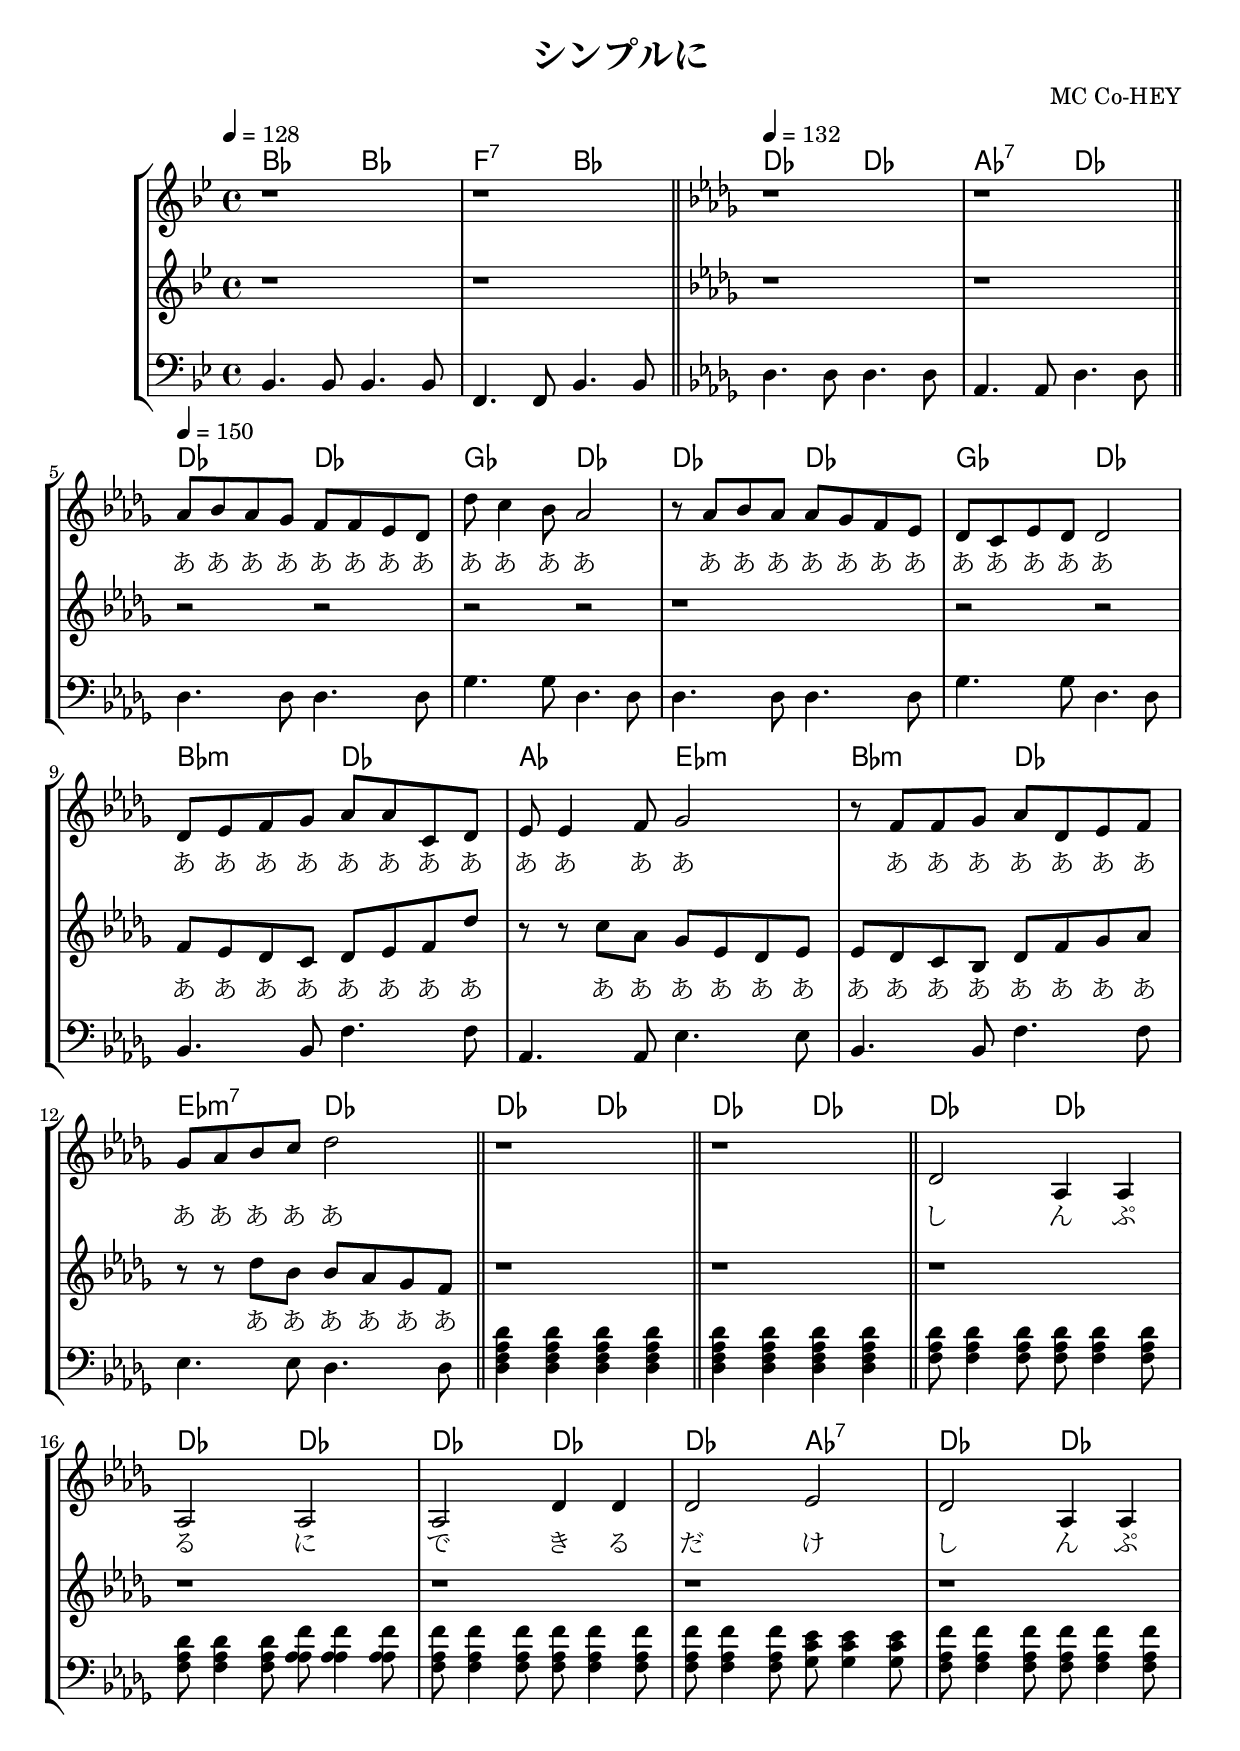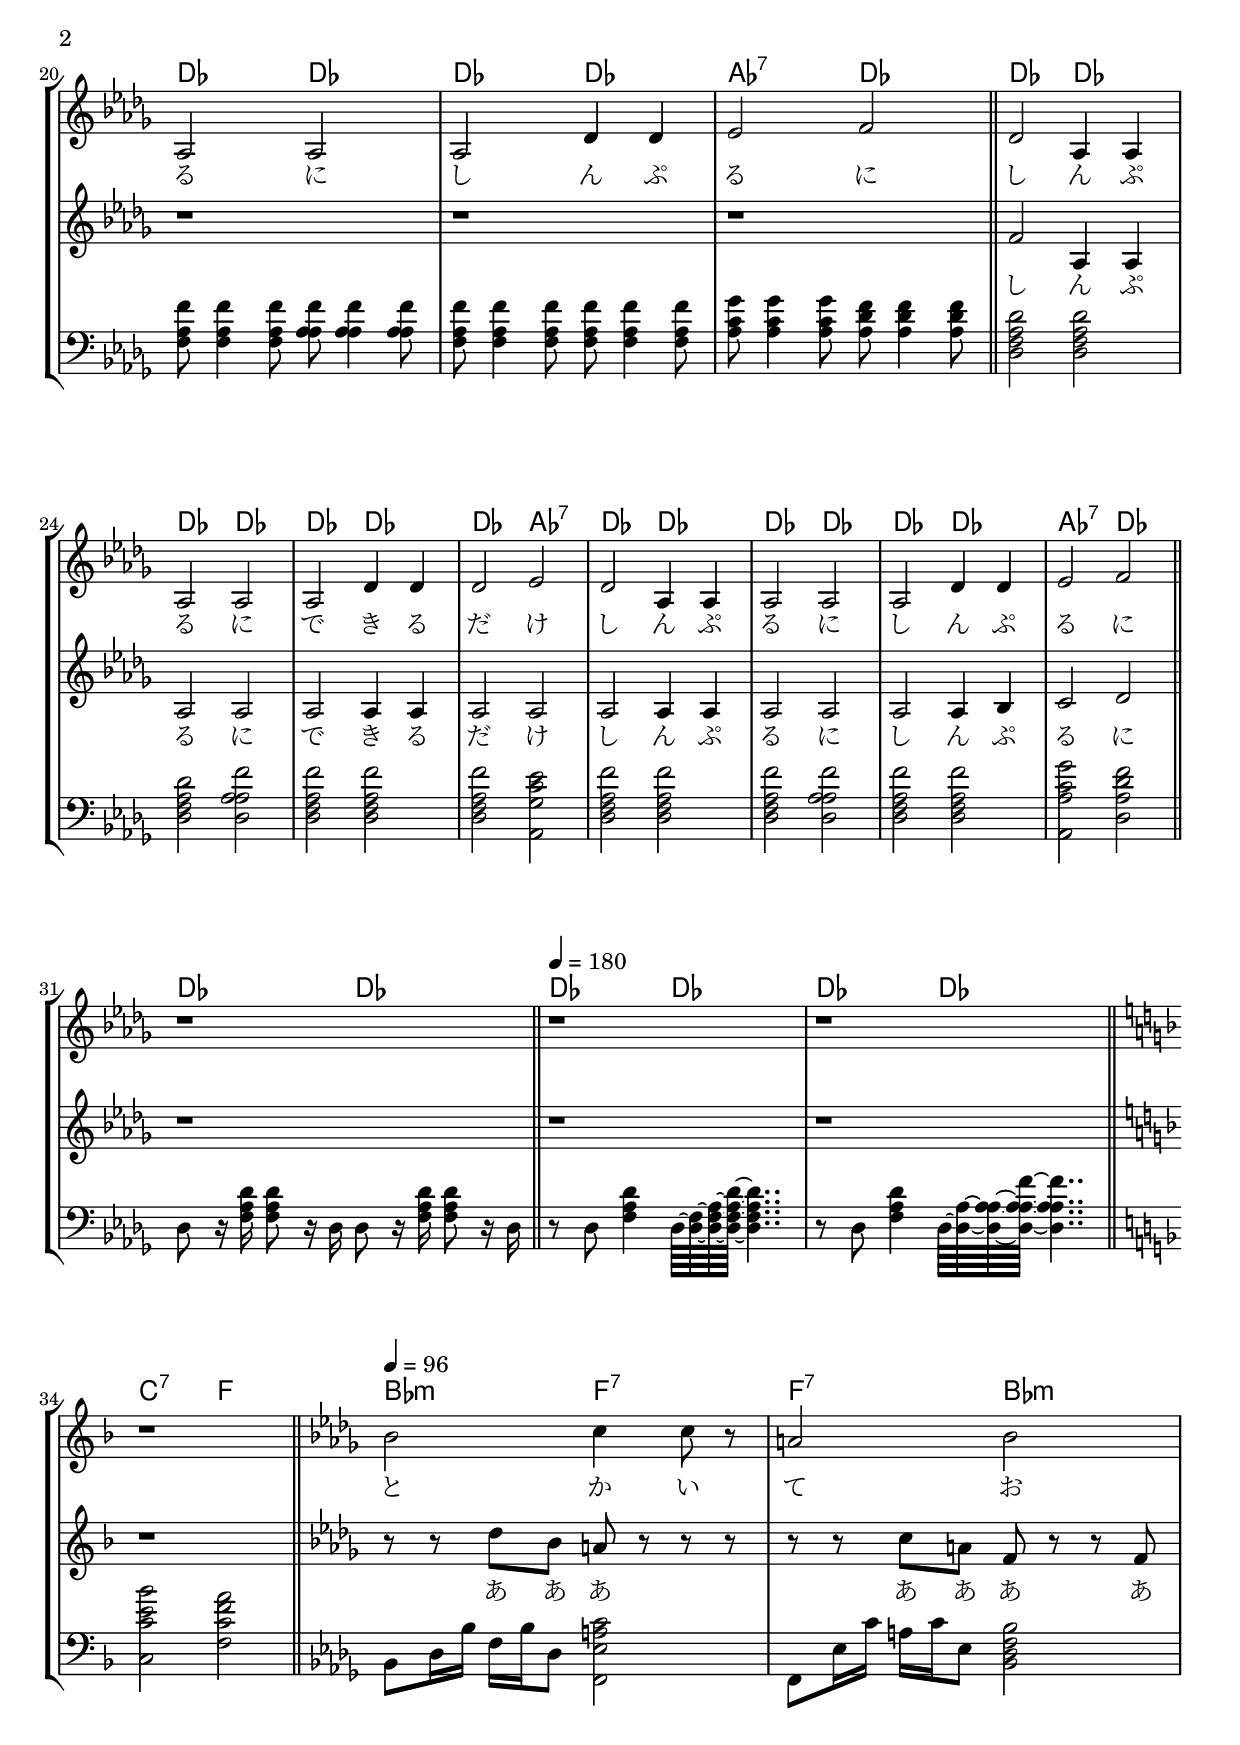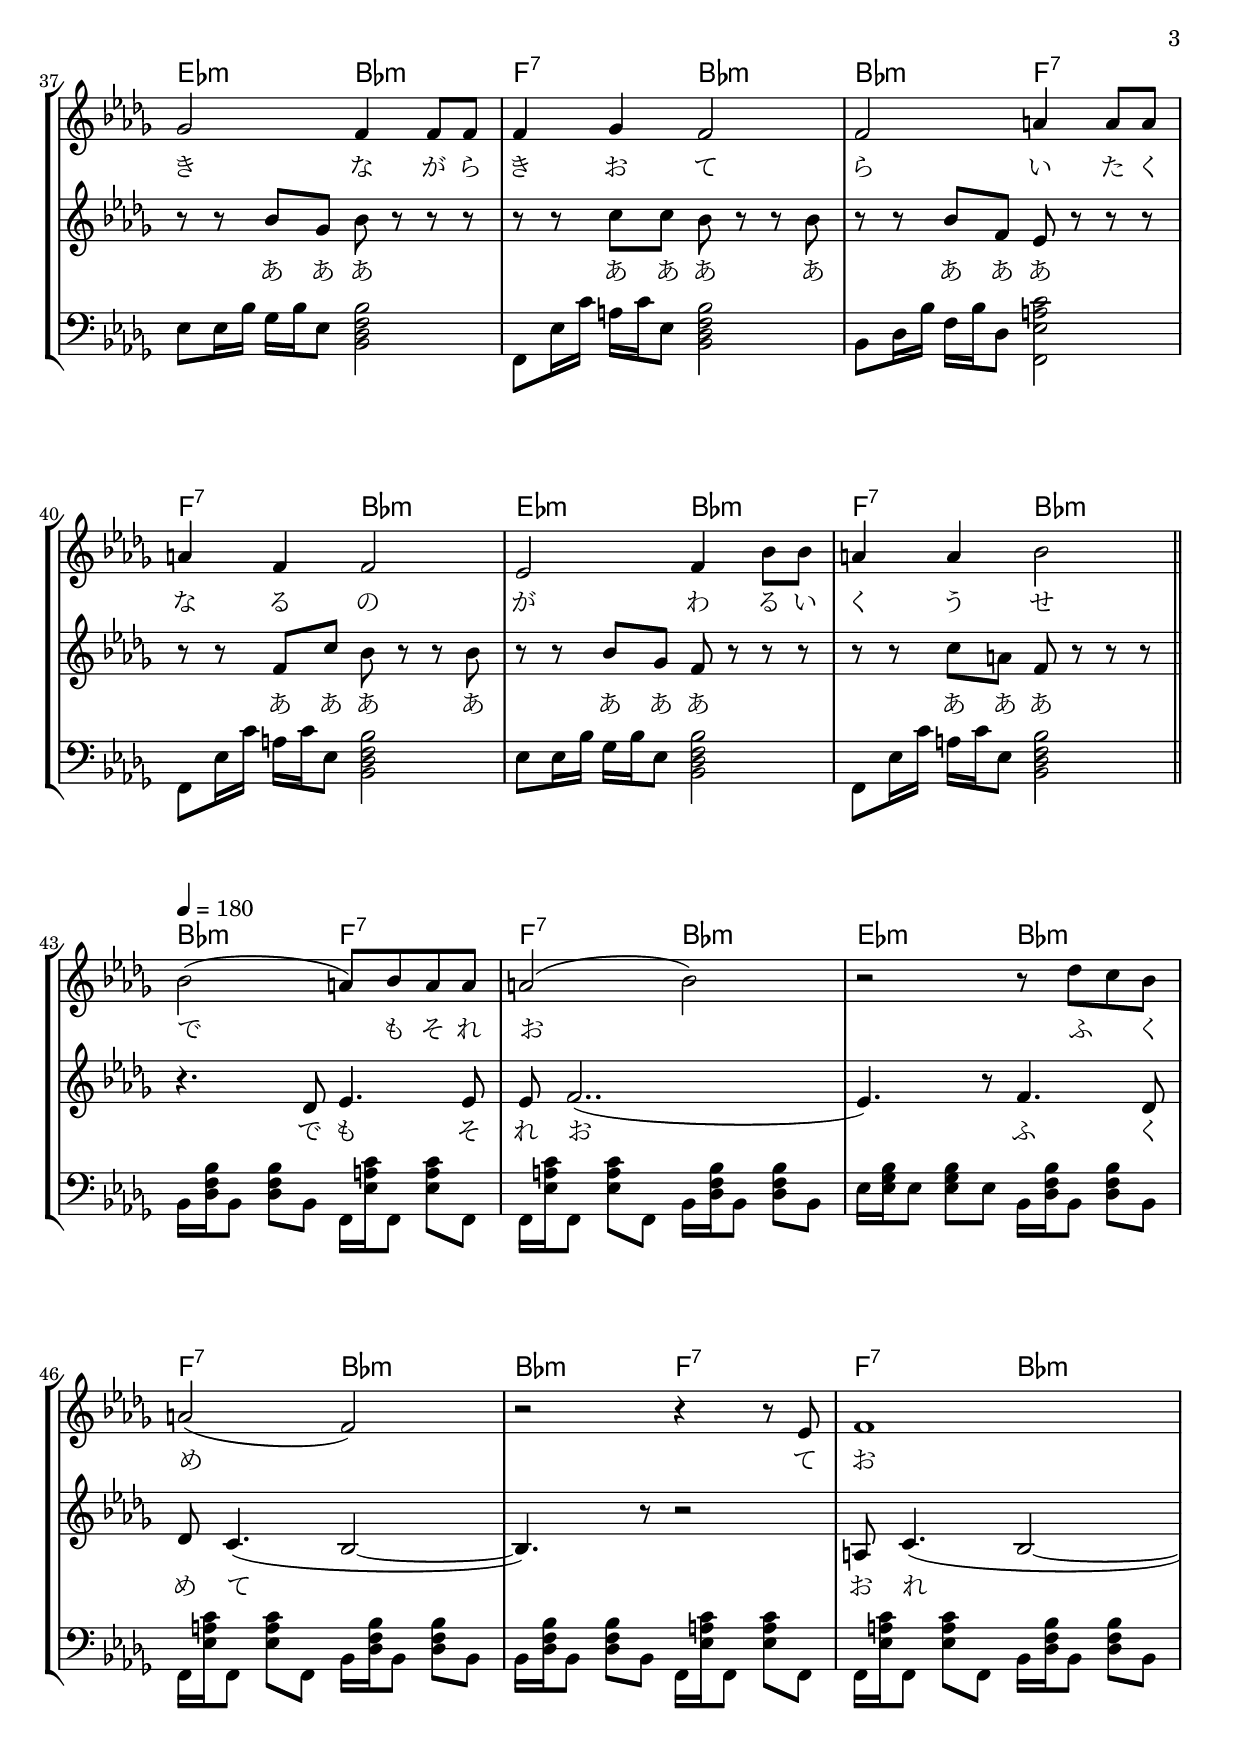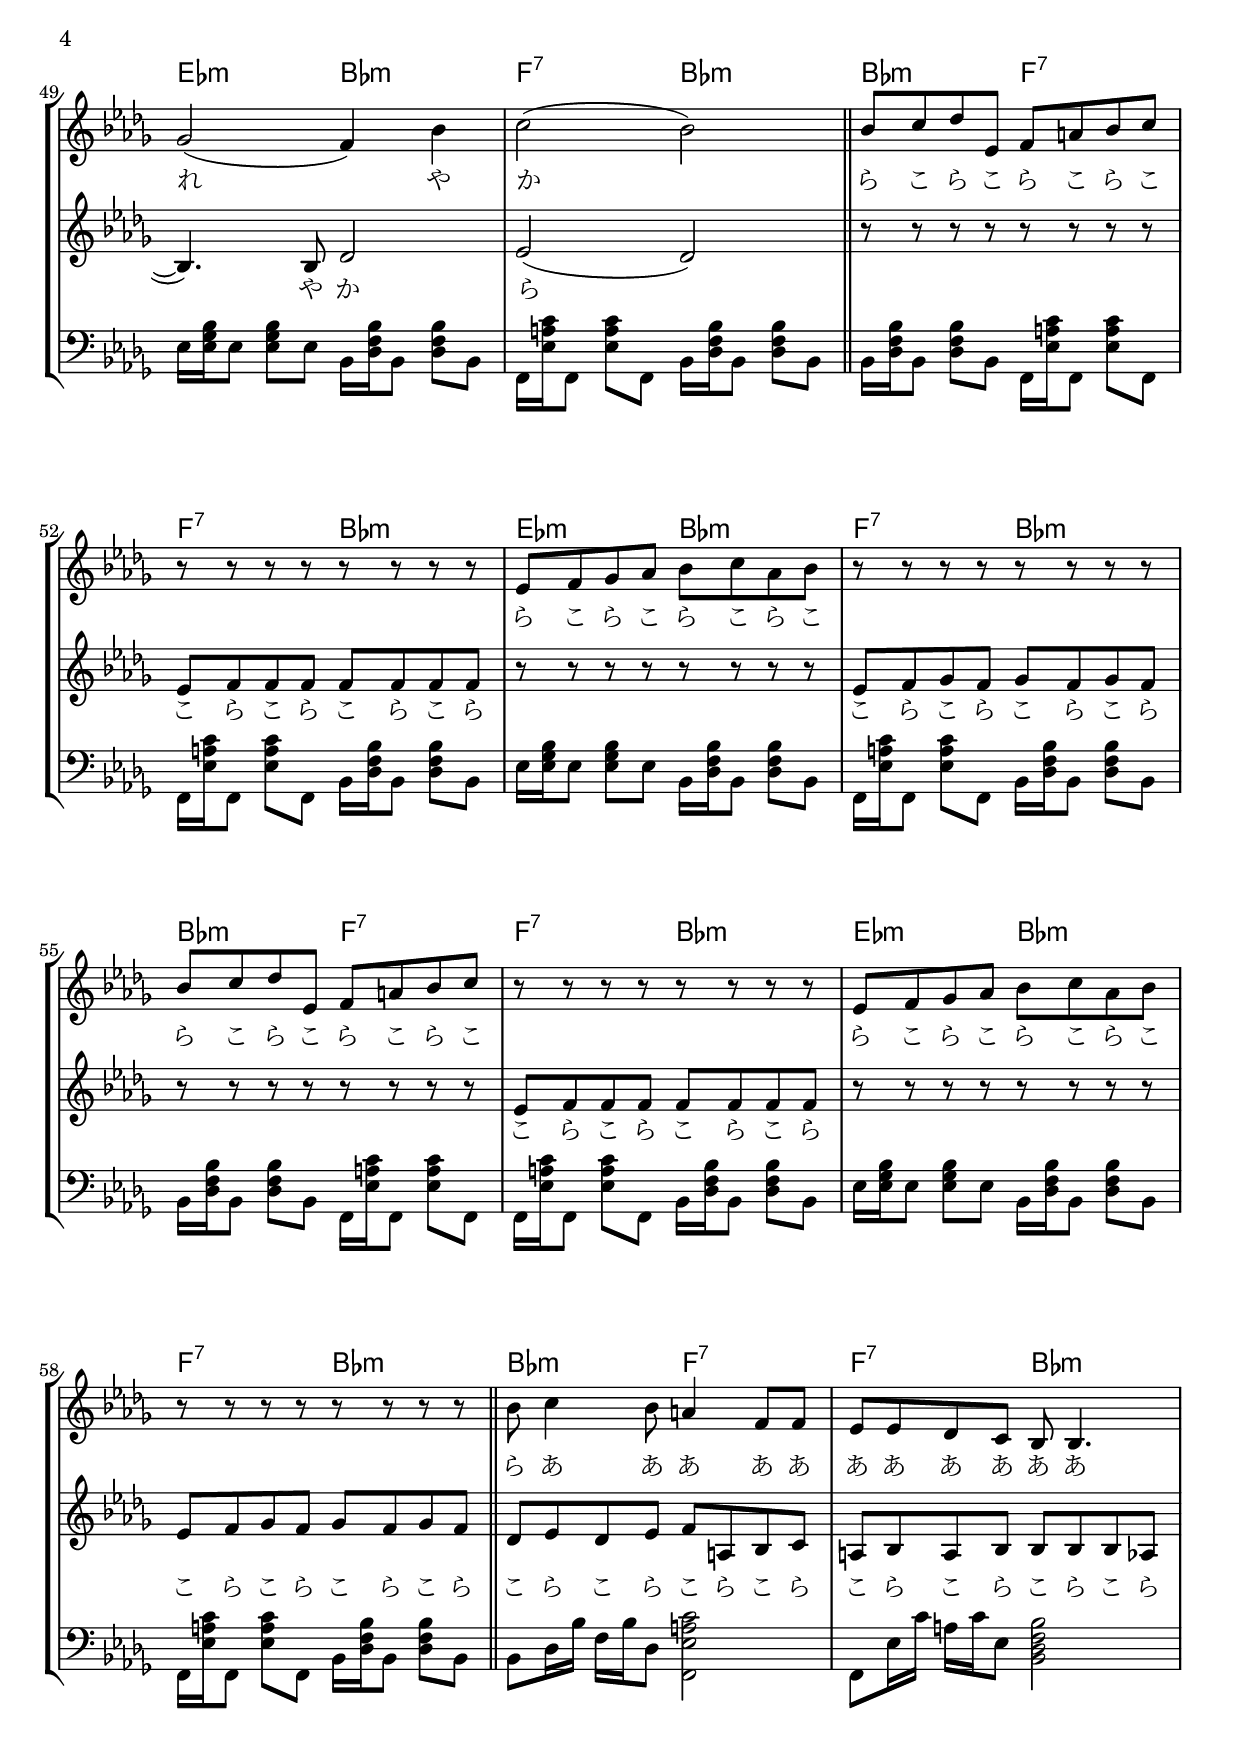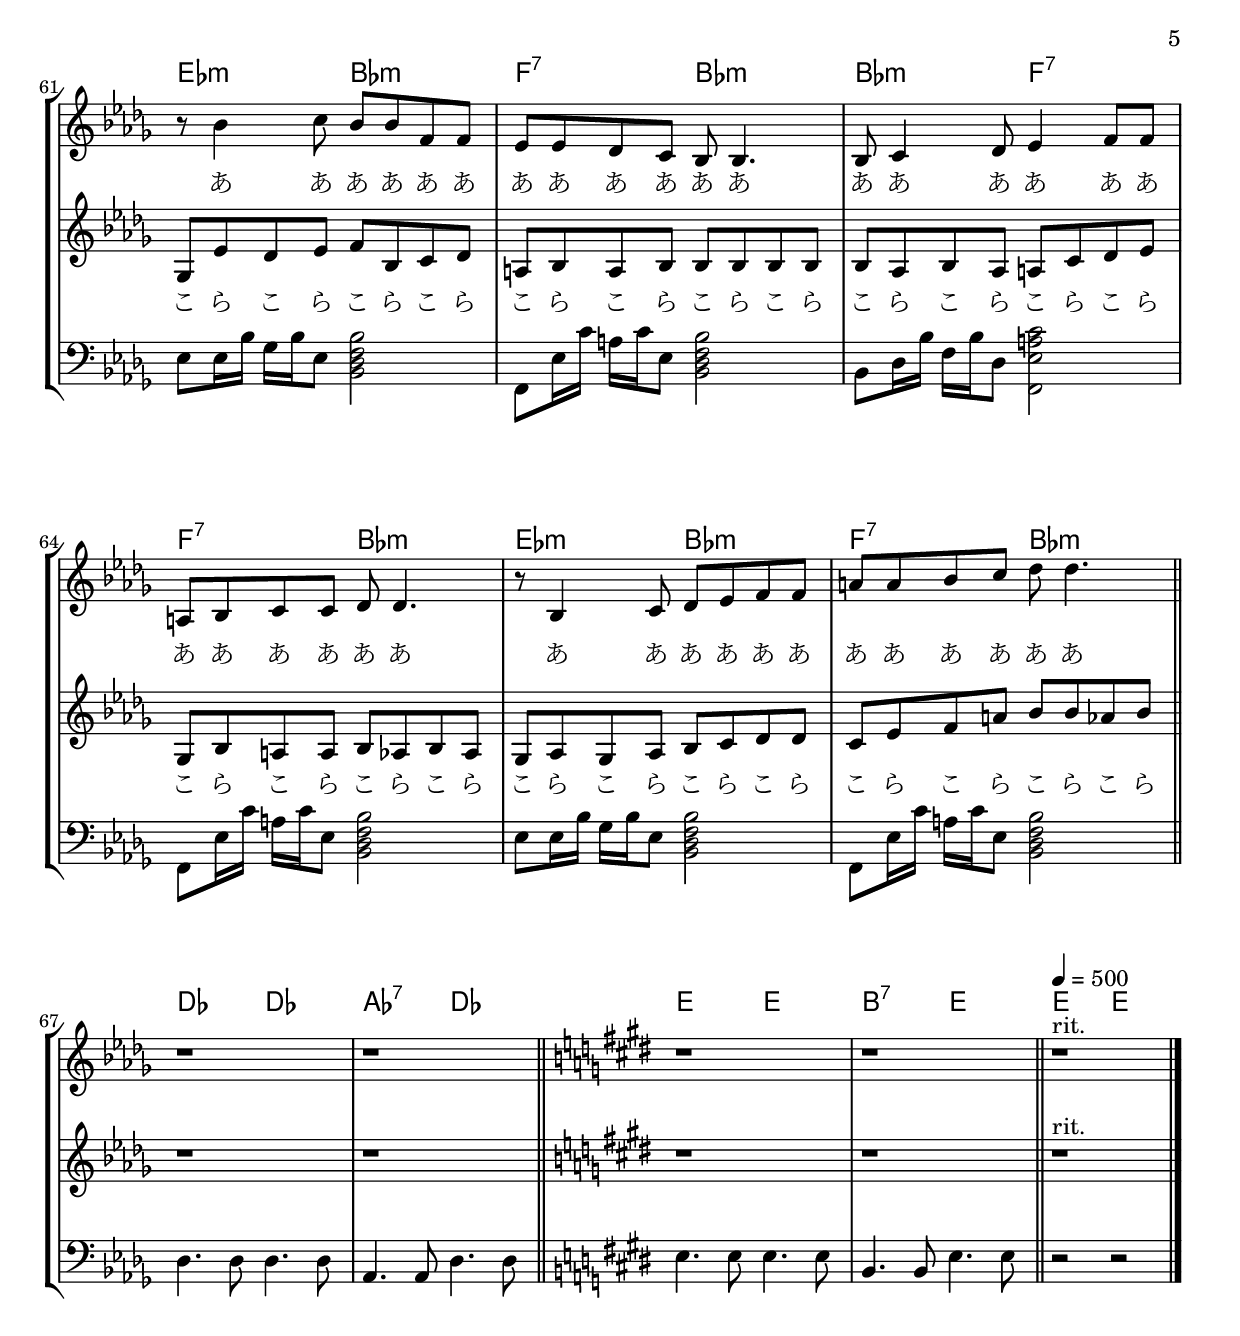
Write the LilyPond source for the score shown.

\version "2.12.1"

\header {
	title = \markup {シンプルに}
	composer = \markup \center-column {"MC Co-HEY"}
}

harmony = \chordmode {
	bes2 bes f:7 bes 

	des des as:7 des 

	des des ges des des des ges des bes:m des as es:m bes:m des es:min7 des 

	des des 

	des des 

	des des des des des des des as:7 des des des des des des as:7 des 

	des des des des des des des as:7 des des des des des des as:7 des 

	des des 

	des des des des 

	c:7 f 

	bes:m f:7 f:7 bes:m es:m bes:m f:7 bes:m bes:m f:7 f:7 bes:m es:m bes:m f:7 bes:m 

	bes:m f:7 f:7 bes:m es:m bes:m f:7 bes:m bes:m f:7 f:7 bes:m es:m bes:m f:7 bes:m 

	bes:m f:7 f:7 bes:m es:m bes:m f:7 bes:m bes:m f:7 f:7 bes:m es:m bes:m f:7 bes:m 

	bes:m f:7 f:7 bes:m es:m bes:m f:7 bes:m bes:m f:7 f:7 bes:m es:m bes:m f:7 bes:m 

	des des as:7 des 

	e e b:7 e 

	e e 
}

melody = {
	\key bes \major
	\tempo 4 = 128
	r1 | r1   
	\key des \major
	\tempo 4 = 132
	r1 | r1   
	\set Staff.midiInstrument = #"mmi0.34"
		\tempo 4 = 150
as'8  bes'8  as'8  ges'8  f'8  f'8  es'8  des'8 
	des''8  c''4  bes'8  as'2 
	r8  as'8  bes'8  as'8  as'8  ges'8  f'8  es'8 
	des'8  c'8  es'8  des'8  des'2 
	des'8  es'8  f'8  ges'8  as'8  as'8  c'8  des'8 
	es'8  es'4  f'8  ges'2 
	r8  f'8  f'8  ges'8  as'8  des'8  es'8  f'8 
	ges'8  as'8  bes'8  c''8  des''2
	r1   
	r1   
	\set Staff.midiInstrument = #"mmi0.34"
	des'2  as4  as4 
	as2  as2 
	as2  des'4  des'4 
	des'2  es'2 
	des'2  as4  as4 
	as2  as2 
	as2  des'4  des'4 
	es'2  f'2
	\set Staff.midiInstrument = #"mmi0.34"
	des'2  as4  as4 
	as2  as2 
	as2  des'4  des'4 
	des'2  es'2 
	des'2  as4  as4 
	as2  as2 
	as2  des'4  des'4 
	es'2  f'2
	r1   
	\tempo 4 = 180
	r1 | r1   
	\key f \major
	r1   
	\set Staff.midiInstrument = #"mmi0.34"
		\key des \major
	\tempo 4 = 96
bes'2  c''4  c''8  r8 
	a'2  bes'2 
	ges'2  f'4  f'8  f'8 
	f'4  ges'4  f'2 
	f'2  a'4  a'8  a'8 
	a'4  f'4  f'2 
	es'2  f'4  bes'8  bes'8 
	a'4  a'4  bes'2
	\set Staff.midiInstrument = #"mmi0.34"
		\tempo 4 = 180
bes'2  (a'8)  bes'8  a'8  a'8 
	a'2  (bes'2) 
	r2~r8  des''8  c''8  bes'8 
	a'2  (f'2) 
	r2  r4  r8  es'8 
	f'1 
	ges'2  (f'4)  bes'4 
	c''2  (bes'2)
	\set Staff.midiInstrument = #"fss0.5"
	bes'8  c''8  des''8  es'8  f'8  a'8  bes'8  c''8 
	r8  r8  r8  r8  r8  r8  r8  r8 
	es'8  f'8  ges'8  as'8  bes'8  c''8  as'8  bes'8 
	r8  r8  r8  r8  r8  r8  r8  r8 
	bes'8  c''8  des''8  es'8  f'8  a'8  bes'8  c''8 
	r8  r8  r8  r8  r8  r8  r8  r8 
	es'8  f'8  ges'8  as'8  bes'8  c''8  as'8  bes'8 
	r8  r8  r8  r8  r8  r8  r8  r8
	\set Staff.midiInstrument = #"fss0.5"
	bes'8  c''4  bes'8  a'4  f'8  f'8 
	es'8  es'8  des'8  c'8  bes8  bes4. 
	r8  bes'4  c''8  bes'8  bes'8  f'8  f'8 
	es'8  es'8  des'8  c'8  bes8  bes4. 
	bes8  c'4  des'8  es'4  f'8  f'8 
	a8  bes8  c'8  c'8  des'8  des'4. 
	r8  bes4  c'8  des'8  es'8  f'8  f'8 
	a'8  a'8  bes'8  c''8  des''8  des''4.
	r1 | r1   
	\key e \major
	r1 | r1   
	\tempo 4 = 500
	r1^"rit." \bar "|."
}

words = \lyricmode {
	
	
	あ  あ  あ  あ  あ  あ  あ  あ  あ  あ  あ  あ  あ  あ  あ  あ  あ  あ  あ  あ  あ  あ  あ  あ  あ  あ  あ  あ  あ  あ  あ  あ  あ  あ  あ  あ  あ  あ  あ  あ  あ  あ  あ  あ  あ  あ  あ  あ  
	
	
	し  ん  ぷ  る  に  で  き  る  だ  け  し  ん  ぷ  る  に  し  ん  ぷ  る  に  
	し  ん  ぷ  る  に  で  き  る  だ  け  し  ん  ぷ  る  に  し  ん  ぷ  る  に  
	
	
	
	と  か  い  て  お  き  な  が  ら  き  お  て  ら  い  た  く  な  る  の  が  わ  る  い  く  う  せ  
	で  も  そ  れ  お  ふ  く  め  て  お  れ  や  か  ら  
	こ  ら  こ  ら  こ  ら  こ  ら  こ  ら  こ  ら  こ  ら  こ  ら  こ  ら  こ  ら  こ  ら  こ  ら  こ  ら  こ  ら  こ  ら  こ  ら  
	あ  あ  あ  あ  あ  あ  あ  あ  あ  あ  あ  あ  あ  あ  あ  あ  あ  あ  あ  あ  あ  あ  あ  あ  あ  あ  あ  あ  あ  あ  あ  あ  あ  あ  あ  あ  あ  あ  あ  あ  あ  あ  あ  あ  あ  あ  あ  あ  
	
	
	
}

secondmelody = {
	\key bes \major
	\tempo 4 = 128
	r1 | r1   
	\key des \major
	\tempo 4 = 132
	r1 | r1   
	\set Staff.midiInstrument = #"Electric Grand"
		\tempo 4 = 150
r2  r2 
	r2  r2 
	r1 
	r2  r2 
	f'8  es'8  des'8  c'8  des'8  es'8  f'8  des''8 
	r8  r8  c''8  as'8  ges'8  es'8  des'8  es'8 
	es'8  des'8  c'8  bes8  des'8  f'8  ges'8  as'8 
	r8  r8  des''8  bes'8  bes'8  as'8  ges'8  f'8
	r1   
	r1   
	r1 | r1 | r1 | r1 | r1 | r1 | r1 | r1   
	\set Staff.midiInstrument = #"mmi0.34"
	f'2  as4  as4 
	as2  as2 
	as2  as4  as4 
	as2  as2 
	as2  as4  as4 
	as2  as2 
	as2  as4  bes4 
	c'2  des'2
	r1   
	\tempo 4 = 180
	r1 | r1   
	\key f \major
	r1   
	\set Staff.midiInstrument = #"Recorder"
		\key des \major
	\tempo 4 = 96
r8  r8  des''8  bes'8  a'8  r8  r8  r8 
	r8  r8  c''8  a'8  f'8  r8  r8  f'8 
	r8  r8  bes'8  ges'8  bes'8  r8  r8  r8 
	r8  r8  c''8  c''8  bes'8  r8  r8  bes'8 
	r8  r8  bes'8  f'8  es'8  r8  r8  r8 
	r8  r8  f'8  c''8  bes'8  r8  r8  bes'8 
	r8  r8  bes'8  ges'8  f'8  r8  r8  r8 
	r8  r8  c''8  a'8  f'8  r8  r8  r8
	\set Staff.midiInstrument = #"mmi0.34"
		\tempo 4 = 180
r4. des'8  es'4.  es'8 
	es'8  f'2.. 
	(es'4.)  r8  f'4.  des'8 
	des'8  c'4.  (bes2~ 
	bes4.)  r8  r2 
	a8  c'4.  (bes2~ 
	bes4.)  bes8  des'2 
	es'2  (des'2)
	\set Staff.midiInstrument = #"fss0.6"
	r8  r8  r8  r8  r8  r8  r8  r8 
	es'8  f'8  f'8  f'8  f'8  f'8  f'8  f'8 
	r8  r8  r8  r8  r8  r8  r8  r8 
	es'8  f'8  ges'8  f'8  ges'8  f'8  ges'8  f'8 
	r8  r8  r8  r8  r8  r8  r8  r8 
	es'8  f'8  f'8  f'8  f'8  f'8  f'8  f'8 
	r8  r8  r8  r8  r8  r8  r8  r8 
	es'8  f'8  ges'8  f'8  ges'8  f'8  ges'8  f'8
	\set Staff.midiInstrument = #"fss0.6"
	des'8  es'8  des'8  es'8  f'8  a8  bes8  c'8 
	a8  bes8  a8  bes8  bes8  bes8  bes8  as8 
	ges8  es'8  des'8  es'8  f'8  bes8  c'8  des'8 
	a8  bes8  a8  bes8  bes8  bes8  bes8  bes8 
	bes8  as8  bes8  as8  a8  c'8  des'8  es'8 
	ges8  bes8  a8  a8  bes8  as8  bes8  as8 
	ges8  as8  ges8  as8  bes8  c'8  des'8  des'8 
	c'8  es'8  f'8  a'8  bes'8  bes'8  as'8  bes'8
	r1 | r1   
	\key e \major
	r1 | r1   
	\tempo 4 = 500
	r1^"rit." \bar "|."
}

secondwords = \lyricmode {
	
	
	あ  あ  あ  あ  あ  あ  あ  あ  あ  あ  あ  あ  あ  あ  あ  あ  あ  あ  あ  あ  あ  あ  あ  あ  あ  あ  あ  あ  
	
	
	
	し  ん  ぷ  る  に  で  き  る  だ  け  し  ん  ぷ  る  に  し  ん  ぷ  る  に  
	
	
	
	あ  あ  あ  あ  あ  あ  あ  あ  あ  あ  あ  あ  あ  あ  あ  あ  あ  あ  あ  あ  あ  あ  あ  あ  あ  あ  あ  
	で  も  そ  れ  お  ふ  く  め  て  お  れ  や  か  ら  
	こ  ら  こ  ら  こ  ら  こ  ら  こ  ら  こ  ら  こ  ら  こ  ら  こ  ら  こ  ら  こ  ら  こ  ら  こ  ら  こ  ら  こ  ら  こ  ら  
	こ  ら  こ  ら  こ  ら  こ  ら  こ  ら  こ  ら  こ  ら  こ  ら  こ  ら  こ  ら  こ  ら  こ  ら  こ  ら  こ  ら  こ  ら  こ  ら  こ  ら  こ  ら  こ  ら  こ  ら  こ  ら  こ  ら  こ  ら  こ  ら  こ  ら  こ  ら  こ  ら  こ  ら  こ  ら  こ  ら  こ  ら  こ  ら  
	
	
	
}

tempochange = {
	\tempo 4 = 128
	r1 | r1 \bar "||"
	\tempo 4 = 132
	r1 | r1 \bar "||"
	\tempo 4 = 150
	r1 | r1 | r1 | r1 | r1 | r1 | r1 | r1 \bar "||"
	\tempo 4 = 150
	r1 \bar "||"
	\tempo 4 = 150
	r1 \bar "||"
	\tempo 4 = 150
	r1 | r1 | r1 | r1 | r1 | r1 | r1 | r1 \bar "||"
	\tempo 4 = 150
	r1 | r1 | r1 | r1 | r1 | r1 | r1 | r1 \bar "||"
	\tempo 4 = 150
	r1 \bar "||"
	\tempo 4 = 180
	r1 | r1 \bar "||"
	\tempo 4 = 180
	r1 \bar "||"
	\tempo 4 = 96
	r1 | r1 | r1 | r1 | r1 | r1 | r1 | r1 \bar "||"
	\tempo 4 = 180
	r1 | r1 | r1 | r1 | r1 | r1 | r1 | r1 \bar "||"
	\tempo 4 = 180
	r1 | r1 | r1 | r1 | r1 | r1 | r1 | r1 \bar "||"
	\tempo 4 = 180
	r1 | r1 | r1 | r1 | r1 | r1 | r1 | r1 \bar "||"
	\tempo 4 = 180
	r1 | r1 \bar "||"
	\tempo 4 = 180
	r1 | r1 \bar "||"
	\tempo 4 = 500
	\tempo 4 = 375 r2 \tempo 4 = 333 r2 \bar "|."
}

mainacc = {
	\clef bass
	\set Staff.midiInstrument = #"Harpsichord"
	\key bes \major
	\tempo 4 = 128
	bes,4.bes,8
	bes,4.bes,8
	f,4.f,8
	bes,4.bes,8
	\bar "||"

	\set Staff.midiInstrument = #"Harpsichord"
	\key des \major
	\tempo 4 = 132
	des4.des8
	des4.des8
	as,4.as,8
	des4.des8
	\bar "||"

	\set Staff.midiInstrument = #"Harpsichord"
	\tempo 4 = 150
	des4.des8
	des4.des8
	ges4.ges8
	des4.des8
	des4.des8
	des4.des8
	ges4.ges8
	des4.des8
	bes,4.bes,8
	f4.f8
	as,4.as,8
	es4.es8
	bes,4.bes,8
	f4.f8
	es4.es8
	des4.des8
	\bar "||"

	\set Staff.midiInstrument = #"Woodblock"
	<des f as des'>4 <des f as des'>4
	<des f as des'>4 <des f as des'>4
	\bar "||"

	\set Staff.midiInstrument = #"Woodblock"
	<des f as des'>4 <des f as des'>4
	<des f as des'>4 <des f as des'>4
	\bar "||"

	\set Staff.midiInstrument = #"Marimba"
	<f as des'>8 <f as des'>4 <f as des'>8
	<f as des'>8 <f as des'>4 <f as des'>8
	<f as des'>8 <f as des'>4 <f as des'>8
	<as as f'>8 <as as f'>4 <as as f'>8
	<f as f'>8 <f as f'>4 <f as f'>8
	<f as f'>8 <f as f'>4 <f as f'>8
	<f as f'>8 <f as f'>4 <f as f'>8
	<ges c' es'>8 <ges c' es'>4 <ges c' es'>8
	<f as f'>8 <f as f'>4 <f as f'>8
	<f as f'>8 <f as f'>4 <f as f'>8
	<f as f'>8 <f as f'>4 <f as f'>8
	<as as f'>8 <as as f'>4 <as as f'>8
	<f as f'>8 <f as f'>4 <f as f'>8
	<f as f'>8 <f as f'>4 <f as f'>8
	<as c' ges'>8 <as c' ges'>4 <as c' ges'>8
	<as des' f'>8 <as des' f'>4 <as des' f'>8
	\bar "||"

	\set Staff.midiInstrument = #"Electric Piano 1"
	<des f as des'>2
	<des f as des'>2
	<des f as des'>2
	<des as as f'>2
	<des f as f'>2
	<des f as f'>2
	<des f as f'>2
	<as, ges c' es'>2
	<des f as f'>2
	<des f as f'>2
	<des f as f'>2
	<des as as f'>2
	<des f as f'>2
	<des f as f'>2
	<as, as c' ges'>2
	<des as des' f'>2
	\bar "||"

	\set Staff.midiInstrument = #"Telephone Ring"
	des8 r16 <f as des'>16 <f as des'>8 r16 des16
	des8 r16 <f as des'>16 <f as des'>8 r16 des16
	\bar "||"

	\set Staff.midiInstrument = #"Gunshot"
	\tempo 4 = 180
	r8 des8 <f as des'>4
	des64~ <des~ f~> <des~ f~ as~> <des f as des'>~ <des f as des'>4..
	r8 des8 <f as des'>4
	des64~ <des~ as~> <des~ as~ as~> <des as as f'>~ <des as as f'>4..
	\bar "||"

	\set Staff.midiInstrument = #"FX 2 (soundtrack)"
	\key f \major
	<c c' e' bes'>2
	<f c' f' a'>2
	\bar "||"

	\set Staff.midiInstrument = #"Distorted Guitar"
	\key des \major
	\tempo 4 = 96
	bes,8 des16 bes f bes des8
	<f, es a c'>2
	f,8 es16 c' a c' es8
	<bes, des f bes>2
	es8 es16 bes ges bes es8
	<bes, des f bes>2
	f,8 es16 c' a c' es8
	<bes, des f bes>2
	bes,8 des16 bes f bes des8
	<f, es a c'>2
	f,8 es16 c' a c' es8
	<bes, des f bes>2
	es8 es16 bes ges bes es8
	<bes, des f bes>2
	f,8 es16 c' a c' es8
	<bes, des f bes>2
	\bar "||"

	\set Staff.midiInstrument = #"Acoustic Guitar (steel)"
	\tempo 4 = 180
	bes,16 <des f bes>16 bes,8 <des f bes>8 bes,8
	f,16 <es a c'>16 f,8 <es a c'>8 f,8
	f,16 <es a c'>16 f,8 <es a c'>8 f,8
	bes,16 <des f bes>16 bes,8 <des f bes>8 bes,8
	es16 <es ges bes>16 es8 <es ges bes>8 es8
	bes,16 <des f bes>16 bes,8 <des f bes>8 bes,8
	f,16 <es a c'>16 f,8 <es a c'>8 f,8
	bes,16 <des f bes>16 bes,8 <des f bes>8 bes,8
	bes,16 <des f bes>16 bes,8 <des f bes>8 bes,8
	f,16 <es a c'>16 f,8 <es a c'>8 f,8
	f,16 <es a c'>16 f,8 <es a c'>8 f,8
	bes,16 <des f bes>16 bes,8 <des f bes>8 bes,8
	es16 <es ges bes>16 es8 <es ges bes>8 es8
	bes,16 <des f bes>16 bes,8 <des f bes>8 bes,8
	f,16 <es a c'>16 f,8 <es a c'>8 f,8
	bes,16 <des f bes>16 bes,8 <des f bes>8 bes,8
	\bar "||"

	\set Staff.midiInstrument = #"Acoustic Guitar (steel)"
	bes,16 <des f bes>16 bes,8 <des f bes>8 bes,8
	f,16 <es a c'>16 f,8 <es a c'>8 f,8
	f,16 <es a c'>16 f,8 <es a c'>8 f,8
	bes,16 <des f bes>16 bes,8 <des f bes>8 bes,8
	es16 <es ges bes>16 es8 <es ges bes>8 es8
	bes,16 <des f bes>16 bes,8 <des f bes>8 bes,8
	f,16 <es a c'>16 f,8 <es a c'>8 f,8
	bes,16 <des f bes>16 bes,8 <des f bes>8 bes,8
	bes,16 <des f bes>16 bes,8 <des f bes>8 bes,8
	f,16 <es a c'>16 f,8 <es a c'>8 f,8
	f,16 <es a c'>16 f,8 <es a c'>8 f,8
	bes,16 <des f bes>16 bes,8 <des f bes>8 bes,8
	es16 <es ges bes>16 es8 <es ges bes>8 es8
	bes,16 <des f bes>16 bes,8 <des f bes>8 bes,8
	f,16 <es a c'>16 f,8 <es a c'>8 f,8
	bes,16 <des f bes>16 bes,8 <des f bes>8 bes,8
	\bar "||"

	\set Staff.midiInstrument = #"Acoustic Guitar (steel)"
	bes,8 des16 bes f bes des8
	<f, es a c'>2
	f,8 es16 c' a c' es8
	<bes, des f bes>2
	es8 es16 bes ges bes es8
	<bes, des f bes>2
	f,8 es16 c' a c' es8
	<bes, des f bes>2
	bes,8 des16 bes f bes des8
	<f, es a c'>2
	f,8 es16 c' a c' es8
	<bes, des f bes>2
	es8 es16 bes ges bes es8
	<bes, des f bes>2
	f,8 es16 c' a c' es8
	<bes, des f bes>2
	\bar "||"

	\set Staff.midiInstrument = #"Acoustic Guitar (steel)"
	des4.des8
	des4.des8
	as,4.as,8
	des4.des8
	\bar "||"

	\set Staff.midiInstrument = #"Acoustic Guitar (steel)"
	\key e \major
	e4.e8
	e4.e8
	b,4.b,8
	e4.e8
	\bar "||"

	\set Staff.midiInstrument = #"Acoustic grand"
	\tempo 4 = 500
	r2
	r2
	\bar "|."
}

subacc = {
	\clef bass
	\set Staff.midiInstrument = #"Acoustic grand"
	\key bes \major
	\tempo 4 = 128
	r2
	r2
	r2
	r2
	\bar "||"

	\set Staff.midiInstrument = #"Acoustic grand"
	\key des \major
	\tempo 4 = 132
	r2
	r2
	r2
	r2
	\bar "||"

	\set Staff.midiInstrument = #"Choir Aahs"
	\tempo 4 = 150
	<des f as des'>2
	<des f as des'>2
	<ges ges bes des'>2
	<des f as des'>2
	<des f as des'>2
	<des f as des'>2
	<ges ges bes des'>2
	<des f as des'>2
	<bes, f bes des'>2
	<f f as des'>2
	<as, es c' es'>2
	<es ges bes es'>2
	<bes, f bes des'>2
	<f f as des'>2
	<es es ges des'>2
	<des f as des'>2
	\bar "||"

	\set Staff.midiInstrument = #"Acoustic grand"
	r2
	r2
	\bar "||"

	\set Staff.midiInstrument = #"Acoustic grand"
	r2
	r2
	\bar "||"

	\set Staff.midiInstrument = #"Electric Bass (pick)"
	des4 r4
	des4 r4
	des4 r4
	des4 r4
	des4 r4
	des4 r4
	des4 r4
	as,4 r4
	des4 r4
	des4 r4
	des4 r4
	des4 r4
	des4 r4
	des4 r4
	as,4 r4
	des4 r4
	\bar "||"

	\set Staff.midiInstrument = #"Electric Bass (pick)"
	des4 r4
	des4 r4
	des4 r4
	des4 r4
	des4 r4
	des4 r4
	des4 r4
	as,4 r4
	des4 r4
	des4 r4
	des4 r4
	des4 r4
	des4 r4
	des4 r4
	as,4 r4
	des4 r4
	\bar "||"

	\set Staff.midiInstrument = #"Acoustic grand"
	r2
	r2
	\bar "||"

	\set Staff.midiInstrument = #"Synth Drum"
	\tempo 4 = 180
	des8 <f as des'>16 <f as des'>16   <f as des'>16 <f as des'>16   f16 <f as des'>16
	des8 <f as des'>16 <f as des'>16   <f as des'>16 <f as des'>16   f16 <f as des'>16
	des8 <f as des'>16 <f as des'>16   <f as des'>16 <f as des'>16   f16 <f as des'>16
	des8 <as as f'>16 <as as f'>16   <as as f'>16 <as as f'>16   as16 <as as f'>16
	\bar "||"

	\set Staff.midiInstrument = #"FX 2 (soundtrack)"
	\key f \major
	<c c' e' bes'>2
	<f c' f' a'>2
	\bar "||"

	\set Staff.midiInstrument = #"Church organ"
	\key des \major
	\tempo 4 = 96
	<bes, des f bes>2
	<f, es a c'>2
	<f, es a c'>2
	<bes, des f bes>2
	<es es ges bes>2
	<bes, des f bes>2
	<f, es a c'>2
	<bes, des f bes>2
	<bes, des f bes>2
	<f, es a c'>2
	<f, es a c'>2
	<bes, des f bes>2
	<es es ges bes>2
	<bes, des f bes>2
	<f, es a c'>2
	<bes, des f bes>2
	\bar "||"

	\set Staff.midiInstrument = #"Slap Bass 1"
	\tempo 4 = 180
	bes,4.bes,8
	f,4.f,8
	f,4.f,8
	bes,4.bes,8
	es4.es8
	bes,4.bes,8
	f,4.f,8
	bes,4.bes,8
	bes,4.bes,8
	f,4.f,8
	f,4.f,8
	bes,4.bes,8
	es4.es8
	bes,4.bes,8
	f,4.f,8
	bes,4.bes,8
	\bar "||"

	\set Staff.midiInstrument = #"Slap Bass 1"
	bes,4.bes,8
	f,4.f,8
	f,4.f,8
	bes,4.bes,8
	es4.es8
	bes,4.bes,8
	f,4.f,8
	bes,4.bes,8
	bes,4.bes,8
	f,4.f,8
	f,4.f,8
	bes,4.bes,8
	es4.es8
	bes,4.bes,8
	f,4.f,8
	bes,4.bes,8
	\bar "||"

	\set Staff.midiInstrument = #"Slap Bass 1"
	bes,4.bes,8
	f,4.f,8
	f,4.f,8
	bes,4.bes,8
	es4.es8
	bes,4.bes,8
	f,4.f,8
	bes,4.bes,8
	bes,4.bes,8
	f,4.f,8
	f,4.f,8
	bes,4.bes,8
	es4.es8
	bes,4.bes,8
	f,4.f,8
	bes,4.bes,8
	\bar "||"

	\set Staff.midiInstrument = #"Acoustic grand"
	r2
	r2
	r2
	r2
	\bar "||"

	\set Staff.midiInstrument = #"Acoustic grand"
	\key e \major
	r2
	r2
	r2
	r2
	\bar "||"

	\set Staff.midiInstrument = #"Acoustic grand"
	\tempo 4 = 500
	r2
	r2
	\bar "|."
}

percA = {
	\drummode {
	r1 |r1 \bar "||"
	r1 |r1 \bar "||"
	hh8 hh8 hh8 hh8 hh8 hh8 hh8 hh8  |hh8 hh8 hh8 hh8 hh4 hh8 hh8  |hh8 hh8 hh8 hh8 hh8 hh8 hh8 hh8  |hh8 hh8 hh8 hh2 r8  |hh8 hh8 hh8 hh8 hh8 hh8 hh8 hh8  |hh8 hh8 hh8 hh8 hh4 hh8 hh8  |hh8 hh8 hh8 hh8 hh8 hh8 hh8 hh8  |r8 hh2. r8  \bar "||"
	r1 \bar "||"
	r8 hh2. r8  \bar "||"
	r1  |r1  |r1  |r1  |r1  |r1  |r1  |r2 r8 hho4 hho8  \bar "||"
	r8 cymr16 cymr16 cymr8 cymr16 cymr16 cymr8 cymr16 cymr16 cymr8 cymr8  |cymr8 cymr16 cymr16 cymr8 cymr16 cymr16 cymr8 cymr16 cymr16 cymr8 cymr8  |cymr8 cymr16 cymr16 cymr8 cymr16 cymr16 cymr8 cymr16 cymr16 cymr8 cymr16 cymr16  |cymr8 cymr16 cymr16 cymr8 cymr16 cymr16 cymr8 cymr16 cymr16 cymr8 cymr8  |r8 cymr16 cymr16 cymr8 cymr16 cymr16 cymr8 cymr16 cymr16 cymr8 cymr8  |cymr8 cymr16 cymr16 cymr8 cymr16 cymr16 cymr8 cymr16 cymr16 cymr8 cymr8  |cymr8 cymr16 cymr16 cymr8 cymr16 cymr16 cymr8 cymr16 cymr16 cymr8 cymr16 cymr16  |cymr8 cymr16 cymr16 cymr8 cymr16 cymr16 cymr8 cymr16 cymr16 cymr8 cymr8  \bar "||"
	r1 \bar "||"
	r1  |hh4 hh4 hh2  \bar "||"
	r1 \bar "||"
	cymr4 cymr4 cymr4 cymr4  |cymr4 cymr8 cymr16 cymr16 cymr4 cymr4  |cymr4 cymr4 cymr4 cymr4  |cymr4 cymr2.  |cymr4 cymr4 cymr4 cymr4  |cymr4 cymr8 cymr16 cymr16 cymr4 cymr4  |cymr4 cymr4 cymr4 cymr4  |cymr4 cymr2.  \bar "||"
	r8 cymr16 cymr16 cymr8 cymr16 cymr16 cymr8 cymr16 cymr16 cymr8 cymr8  |cymr8 cymr16 cymr16 cymr8 cymr16 cymr16 cymr8 cymr16 cymr16 cymr8 cymr8  |cymr8 cymr16 cymr16 cymr8 cymr16 cymr16 cymr8 cymr16 cymr16 cymr8 cymr16 cymr16  |cymr8 cymr16 cymr16 cymr8 cymr16 cymr16 cymr8 cymr16 cymr16 cymr8 cymr8  |r8 cymr16 cymr16 cymr8 cymr16 cymr16 cymr8 cymr16 cymr16 cymr8 cymr8  |cymr8 cymr16 cymr16 cymr8 cymr16 cymr16 cymr8 cymr16 cymr16 cymr8 cymr8  |cymr8 cymr16 cymr16 cymr8 cymr16 cymr16 cymr8 cymr16 cymr16 cymr8 cymr16 cymr16  |cymr8 cymr16 cymr16 cymr8 cymr16 cymr16 cymr8 cymr16 cymr16 cymr8 cymr8  \bar "||"
	r8 cymr16 cymr16 cymr8 cymr16 cymr16 cymr8 cymr16 cymr16 cymr8 cymr8  |cymr8 cymr16 cymr16 cymr8 cymr16 cymr16 cymr8 cymr16 cymr16 cymr8 cymr8  |cymr8 cymr16 cymr16 cymr8 cymr16 cymr16 cymr8 cymr16 cymr16 cymr8 cymr16 cymr16  |cymr8 cymr16 cymr16 cymr8 cymr16 cymr16 cymr8 cymr16 cymr16 cymr8 cymr8  |r8 cymr16 cymr16 cymr8 cymr16 cymr16 cymr8 cymr16 cymr16 cymr8 cymr8  |cymr8 cymr16 cymr16 cymr8 cymr16 cymr16 cymr8 cymr16 cymr16 cymr8 cymr8  |cymr8 cymr16 cymr16 cymr8 cymr16 cymr16 cymr8 cymr16 cymr16 cymr8 cymr16 cymr16  |cymr8 cymr16 cymr16 cymr8 cymr16 cymr16 cymr8 cymr16 cymr16 cymr8 cymr8  \bar "||"
	r8 cymr16 cymr16 cymr8 cymr16 cymr16 cymr8 cymr16 cymr16 cymr8 cymr8  |cymr8 cymr16 cymr16 cymr8 cymr16 cymr16 cymr8 cymr16 cymr16 cymr8 cymr8  |cymr8 cymr16 cymr16 cymr8 cymr16 cymr16 cymr8 cymr16 cymr16 cymr8 cymr16 cymr16  |cymr8 cymr16 cymr16 cymr8 cymr16 cymr16 cymr8 cymr16 cymr16 cymr8 cymr8  |r8 cymr16 cymr16 cymr8 cymr16 cymr16 cymr8 cymr16 cymr16 cymr8 cymr8  |cymr8 cymr16 cymr16 cymr8 cymr16 cymr16 cymr8 cymr16 cymr16 cymr8 cymr8  |cymr8 cymr16 cymr16 cymr8 cymr16 cymr16 cymr8 cymr16 cymr16 cymr8 cymr16 cymr16  |cymr8 cymr16 cymr16 cymr8 cymr16 cymr16 cymr8 cymr16 cymr16 cymr8 cymr8  \bar "||"
	r1 |r1 \bar "||"
	hh8 hh8 hh8 hh8 hh8 hh8 hh8 hh8  |r8 hh2. r8  \bar "||"
	r1 \bar "|."
	}
}

percB = {
	\drummode {
	r1 |r1 \bar "||"
	r1 |r1 \bar "||"
	r4 sn8. sn8 sn8. sn8. sn16  |r4 sn8. sn8 sn8. sn4  |r4 sn8. sn8 sn8. sn8. sn16  |r8 sn8 sn4 sn8 sn16 sn8 sn8 sn16  |r4 sn8. sn8 sn8. sn8. sn16  |r4 sn8. sn8 sn8. sn4  |r4 sn8. sn8 sn8. sn8. sn16  |r4 sn2 sn4  \bar "||"
	r1 \bar "||"
	r4 sn2 sn4  \bar "||"
	r4. hhp2 hhp8  |r4. hhp2 hhp8  |r4. hhp2 hhp8  |r4. hhp2 hhp8  |r4. hhp2 hhp8  |r4. hhp2 hhp8  |r4. hhp2 hhp8  |hhp4 hhp4 hhp4 hhp4  \bar "||"
	r4 sn2 sn4  |r4 sn8 sn4. sn4  |r4 sn2 sn4  |r4 sn8 sn4. sn4  |r4 sn2 sn4  |r4 sn8 sn4. sn4  |r4 sn2 sn4  |r4 sn2 sn8 sn16 sn16  \bar "||"
	r1 \bar "||"
	sn4 sn4 sn4 sn4  |r4 sn4 r16 sn16 sn16 sn16 sn16 sn16 sn16 sn16  \bar "||"
	r1 \bar "||"
	r2 sn2  |r2 sn2  |r2 sn2  |r8 sn8 sn2.  |r2 sn2  |r2 sn2  |r2 sn2  |r8 sn8 sn2.  \bar "||"
	r4 sn2 sn4  |r4 sn8 sn4. sn4  |r4 sn2 sn4  |r4 sn8 sn4. sn4  |r4 sn2 sn4  |r4 sn8 sn4. sn4  |r4 sn2 sn4  |r4 sn2 sn8 sn16 sn16  \bar "||"
	r4 sn2 sn4  |r4 sn8 sn4. sn4  |r4 sn2 sn4  |r4 sn8 sn4. sn4  |r4 sn2 sn4  |r4 sn8 sn4. sn4  |r4 sn2 sn4  |r4 sn2 sn8 sn16 sn16  \bar "||"
	r4 sn2 sn4  |r4 sn8 sn4. sn4  |r4 sn2 sn4  |r4 sn8 sn4. sn4  |r4 sn2 sn4  |r4 sn8 sn4. sn4  |r4 sn2 sn4  |r4 sn2 sn8 sn16 sn16  \bar "||"
	r1 |r1 \bar "||"
	r4 sn8. sn8 sn8. sn8. sn16  |r4 sn2 sn4  \bar "||"
	r1 \bar "|."
	}
}

percC = {
	\drummode {
	r1 |r1 \bar "||"
	r1 |r1 \bar "||"
	bd8 bd4 bd2 bd8  |bd8 bd2 bd4.  |bd8 bd4 bd2 bd8  |bd4 r16 bd8. bd2  |bd8 bd4 bd2 bd8  |bd8 bd2 bd4.  |bd8 bd4 bd2 bd8  |bd8 bd4. bd4. bd8  \bar "||"
	r1 \bar "||"
	bd8 bd4. bd4. bd8  \bar "||"
	hh4 hh4 hh4 hh4  |hh4 hh4 hh4 hh4  |hh4 hh4 hh4 hh4  |hh4 hh4 hh4 hh4  |hh4 hh4 hh4 hh4  |hh4 hh4 hh4 hh4  |hh4 hh4 hh4 hh4  |r4. hh2 r8  \bar "||"
	bd8. bd16 bd8. bd16 bd8. bd16 bd8. bd16  |bd8. bd16 bd8. bd16 bd8. bd16 bd4  |bd8. bd16 bd8. bd16 bd8. bd16 bd8. bd16  |bd8. bd16 bd8. bd16 bd8. bd16 bd4  |bd8. bd16 bd8. bd16 bd8. bd16 bd8. bd16  |bd8. bd16 bd8. bd16 bd8. bd16 bd4  |bd8. bd16 bd8. bd16 bd8. bd16 bd8. bd16  |bd8. bd16 bd8. bd16 bd8. bd16 bd8. bd16  \bar "||"
	r1 \bar "||"
	bd16 bd16 bd16 bd16 bd16 bd16 bd16 bd16 bd16 bd16 bd16 bd16 bd16 bd16 bd16 bd16  |bd8 bd8 bd8 bd8 bd8 bd8 bd8 bd8  \bar "||"
	r1 \bar "||"
	bd2. r8 bd8  |bd2. r8 bd8  |bd2. r8 bd8  |bd4. bd8 bd4. bd8  |bd2. r8 bd8  |bd2. r8 bd8  |bd2. r8 bd8  |bd2 r8 bd4.  \bar "||"
	bd8. bd16 bd8. bd16 bd8. bd16 bd8. bd16  |bd8. bd16 bd8. bd16 bd8. bd16 bd4  |bd8. bd16 bd8. bd16 bd8. bd16 bd8. bd16  |bd8. bd16 bd8. bd16 bd8. bd16 bd4  |bd8. bd16 bd8. bd16 bd8. bd16 bd8. bd16  |bd8. bd16 bd8. bd16 bd8. bd16 bd4  |bd8. bd16 bd8. bd16 bd8. bd16 bd8. bd16  |bd8. bd16 bd8. bd16 bd8. bd16 bd8. bd16  \bar "||"
	bd8. bd16 bd8. bd16 bd8. bd16 bd8. bd16  |bd8. bd16 bd8. bd16 bd8. bd16 bd4  |bd8. bd16 bd8. bd16 bd8. bd16 bd8. bd16  |bd8. bd16 bd8. bd16 bd8. bd16 bd4  |bd8. bd16 bd8. bd16 bd8. bd16 bd8. bd16  |bd8. bd16 bd8. bd16 bd8. bd16 bd4  |bd8. bd16 bd8. bd16 bd8. bd16 bd8. bd16  |bd8. bd16 bd8. bd16 bd8. bd16 bd8. bd16  \bar "||"
	bd8. bd16 bd8. bd16 bd8. bd16 bd8. bd16  |bd8. bd16 bd8. bd16 bd8. bd16 bd4  |bd8. bd16 bd8. bd16 bd8. bd16 bd8. bd16  |bd8. bd16 bd8. bd16 bd8. bd16 bd4  |bd8. bd16 bd8. bd16 bd8. bd16 bd8. bd16  |bd8. bd16 bd8. bd16 bd8. bd16 bd4  |bd8. bd16 bd8. bd16 bd8. bd16 bd8. bd16  |bd8. bd16 bd8. bd16 bd8. bd16 bd8. bd16  \bar "||"
	r1 |r1 \bar "||"
	bd8 bd4 bd2 bd8  |bd8 bd4. bd4. bd8  \bar "||"
	r1 \bar "|."
	}
}

percD = {
	\drummode {
	r1 |r1 \bar "||"
	r1 |r1 \bar "||"
	r1  |r2 r8 hho4.  |r1  |r4. r16 hho2 r16  |r1  |r2 r8 hho4.  |r1  |r4. r16 hho2 r16  \bar "||"
	r1 \bar "||"
	r1  \bar "||"
	bd2. r8 bd8  |bd8. bd8. bd2 bd8  |bd2. r8 bd8  |bd8. bd8. bd2 bd8  |bd2. r8 bd8  |bd8. bd8. bd2 bd8  |bd2. r8 bd8  |bd8. bd4. r16 bd4 bd8  \bar "||"
	r1  |r2 r16 tommh4. r16  |r1  |r2 r16 tommh4. r16  |r1  |r2 r16 tommh4. r16  |r1  |r4. tommh2 r8  \bar "||"
	r1 \bar "||"
	r1  |r8 hho4 hho2 r8  \bar "||"
	r1 \bar "||"
	r1 |r1 |r1 |r2 r8 tommh8 tommh4  |r1 |r1 |r1 |r8. tommh8. tommh2 r8  \bar "||"
	r1  |r2 r16 tommh4. r16  |r1  |r2 r16 tommh4. r16  |r1  |r2 r16 tommh4. r16  |r1  |r4. tommh2 r8  \bar "||"
	r1  |r2 r16 tommh4. r16  |r1  |r2 r16 tommh4. r16  |r1  |r2 r16 tommh4. r16  |r1  |r4. tommh2 r8  \bar "||"
	r1  |r2 r16 tommh4. r16  |r1  |r2 r16 tommh4. r16  |r1  |r2 r16 tommh4. r16  |r1  |r4. tommh2 r8  \bar "||"
	r1 |r1 \bar "||"
	r1  |r2 r8 hho4.  \bar "||"
	r1 \bar "|."
	}
}

percE = {
	\drummode {
	r1 |r1 \bar "||"
	r1 |r1 \bar "||"
	r1 |r1 |r1 |r1 |r1 |r1 |r1 |cymc1  \bar "||"
	r1 \bar "||"
	cymc1  \bar "||"
	r1 | r1 | r1 | r1 | r1 | r1 | r1 | r1 \bar "||"
	r1  |r2. r8 toml8  |r1  |r2. r8 toml8  |r1  |r2. r8 toml8  |r1  |r2 r16 toml4. r16  \bar "||"
	r1 \bar "||"
	cymc4 cymc4 cymc4 cymc4  |r1 \bar "||"
	r1 \bar "||"
	r1 |r1 |r1 |r2. r8 toml8  |r1 |r1 |r1 |r2. toml8 toml8  \bar "||"
	r1  |r2. r8 toml8  |r1  |r2. r8 toml8  |r1  |r2. r8 toml8  |r1  |r2 r16 toml4. r16  \bar "||"
	r1  |r2. r8 toml8  |r1  |r2. r8 toml8  |r1  |r2. r8 toml8  |r1  |r2 r16 toml4. r16  \bar "||"
	r1  |r2. r8 toml8  |r1  |r2. r8 toml8  |r1  |r2. r8 toml8  |r1  |r2 r16 toml4. r16  \bar "||"
	r1 |r1 \bar "||"
	r1 |cymc1  \bar "||"
	r1 \bar "|."
	}
}

percF = {
	\drummode {
	r1 | r1 \bar "||"
	r1 | r1 \bar "||"
	r1 |r1 |r1 |r1 |r1 |r1 |r1 |r4 r16 tommh16 tommh4. tommh4  \bar "||"
	r1 \bar "||"
	r4 r16 tommh16 tommh4. tommh4  \bar "||"
	r1 | r1 | r1 | r1 | r1 | r1 | r1 | r1 \bar "||"
	cymc1  |r1 |r1 |r1 |cymc1  |r1 |r1 |r1 \bar "||"
	r1 \bar "||"
	r8 tommh2 tommh8. tommh16 tommh8  |r1 \bar "||"
	r1 \bar "||"
	r1 |r1 |r1 |r1 |r1 |r1 |r1 |hho1  \bar "||"
	cymc1  |r1 |r1 |r1 |cymc1  |r1 |r1 |r1 \bar "||"
	cymc1  |r1 |r1 |r1 |cymc1  |r1 |r1 |r1 \bar "||"
	cymc1  |r1 |r1 |r1 |cymc1  |r1 |r1 |r1 \bar "||"
	r1 | r1 \bar "||"
	r1 |r4 r16 tommh16 tommh4. tommh4  \bar "||"
	r1 \bar "|."
	}
}

percG = {
	\drummode {
	r1 | r1 \bar "||"
	r1 | r1 \bar "||"
	r1 |r1 |r1 |r1 |r1 |r1 |r1 |r4. r16 tomml4. tomml8.  \bar "||"
	r1 \bar "||"
	r4. r16 tomml4. tomml8.  \bar "||"
	r1 | r1 | r1 | r1 | r1 | r1 | r1 | r1 \bar "||"
	r1 | r1 | r1 | r1 | r1 | r1 | r1 | r1 \bar "||"
	r1 \bar "||"
	r4. toml16 toml2 toml16  |r1 \bar "||"
	r1 \bar "||"
	r1 | r1 | r1 | r1 | r1 | r1 | r1 | r1 \bar "||"
	r1 | r1 | r1 | r1 | r1 | r1 | r1 | r1 \bar "||"
	r1 | r1 | r1 | r1 | r1 | r1 | r1 | r1 \bar "||"
	r1 | r1 | r1 | r1 | r1 | r1 | r1 | r1 \bar "||"
	r1 | r1 \bar "||"
	r1 |r4. r16 tomml4. tomml8.  \bar "||"
	r1 \bar "|."
	}
}

percH = {
	\drummode {
	r1 | r1 \bar "||"
	r1 | r1 \bar "||"
	r1 |r1 |r1 |r1 |r1 |r1 |r1 |r2 r16 toml8 toml4 r16  \bar "||"
	r1 \bar "||"
	r2 r16 toml8 toml4 r16  \bar "||"
	r1 | r1 | r1 | r1 | r1 | r1 | r1 | r1 \bar "||"
	r1 | r1 | r1 | r1 | r1 | r1 | r1 | r1 \bar "||"
	r1 \bar "||"
	r1 | r1 \bar "||"
	r1 \bar "||"
	r1 | r1 | r1 | r1 | r1 | r1 | r1 | r1 \bar "||"
	r1 | r1 | r1 | r1 | r1 | r1 | r1 | r1 \bar "||"
	r1 | r1 | r1 | r1 | r1 | r1 | r1 | r1 \bar "||"
	r1 | r1 | r1 | r1 | r1 | r1 | r1 | r1 \bar "||"
	r1 | r1 \bar "||"
	r1 |r2 r16 toml8 toml4 r16  \bar "||"
	r1 \bar "|."
	}
}

percI = {
	\drummode {
	r1 | r1 \bar "||"
	r1 | r1 \bar "||"
	r1 |r1 |r1 |r1 |r1 |r1 |r1 |r2 r8 tomfh4 tomfh8  \bar "||"
	r1 \bar "||"
	r2 r8 tomfh4 tomfh8  \bar "||"
	r1 | r1 | r1 | r1 | r1 | r1 | r1 | r1 \bar "||"
	r1 | r1 | r1 | r1 | r1 | r1 | r1 | r1 \bar "||"
	r1 \bar "||"
	r1 | r1 \bar "||"
	r1 \bar "||"
	r1 | r1 | r1 | r1 | r1 | r1 | r1 | r1 \bar "||"
	r1 | r1 | r1 | r1 | r1 | r1 | r1 | r1 \bar "||"
	r1 | r1 | r1 | r1 | r1 | r1 | r1 | r1 \bar "||"
	r1 | r1 | r1 | r1 | r1 | r1 | r1 | r1 \bar "||"
	r1 | r1 \bar "||"
	r1 |r2 r8 tomfh4 tomfh8  \bar "||"
	r1 \bar "|."
	}
}

\score {
	<<
		\new StaffGroup <<
			\new ChordNames {\harmony}
			\new Voice = "melody" {\melody}
			\new Lyrics \lyricsto "melody" \words
			\new Voice = "secondmelody" {\secondmelody}
			\new Lyrics \lyricsto "secondmelody" \secondwords
			\new Staff = "mainacc" {\mainacc}
		>>
	>>
	\layout { }
}
